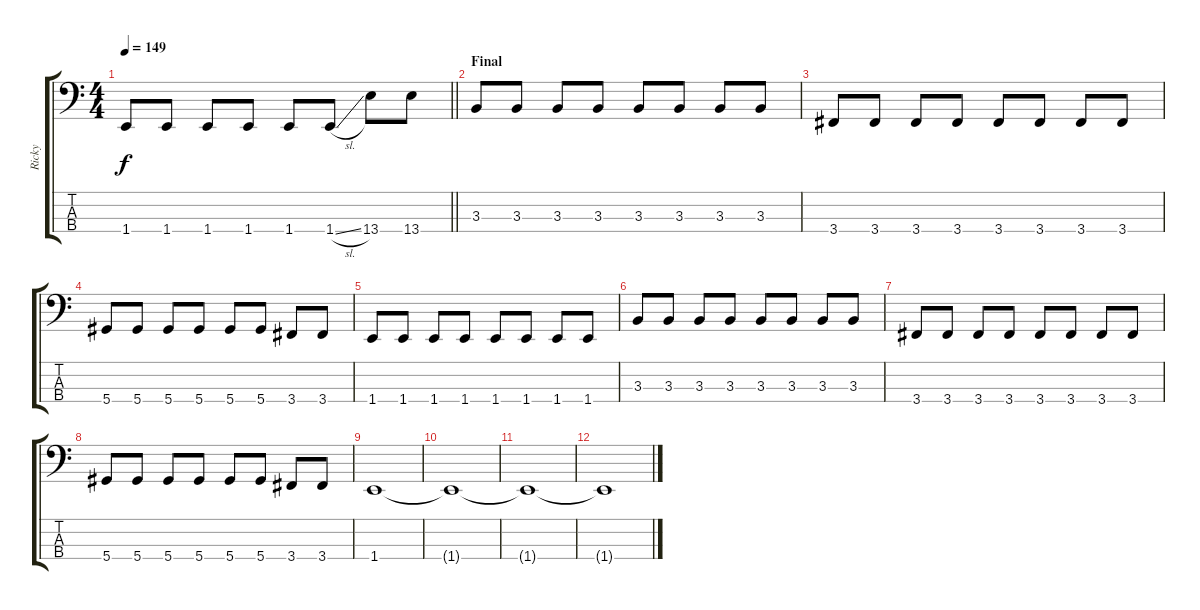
\track ("Ricky" "Ricky") {instrument electricbasspick}
\staff {score tabs}
\tuning (Gb2 Db2 Ab1 Eb1) {hide}
\ts (4 4)
\tempo 149
\clef f4
\barLineRight lightlight
\ks c
1.4.8{dy f} 1.4.8 1.4.8 1.4.8 1.4.8 1.4{sl}.8 13.4.8 13.4.8 |
\section ("" "Final")
3.3.8 3.3.8 3.3.8 3.3.8 3.3.8 3.3.8 3.3.8 3.3.8 |
3.4.8 3.4.8 3.4.8 3.4.8 3.4.8 3.4.8 3.4.8 3.4.8 |
5.4.8 5.4.8 5.4.8 5.4.8 5.4.8 5.4.8 3.4.8 3.4.8 |
1.4.8 1.4.8 1.4.8 1.4.8 1.4.8 1.4.8 1.4.8 1.4.8 |
3.3.8 3.3.8 3.3.8 3.3.8 3.3.8 3.3.8 3.3.8 3.3.8 |
3.4.8 3.4.8 3.4.8 3.4.8 3.4.8 3.4.8 3.4.8 3.4.8 |
5.4.8 5.4.8 5.4.8 5.4.8 5.4.8 5.4.8 3.4.8 3.4.8 |
1.4.1{volume 0} |
1.4{t}.1 |
1.4{t}.1 |
1.4{t}.1
